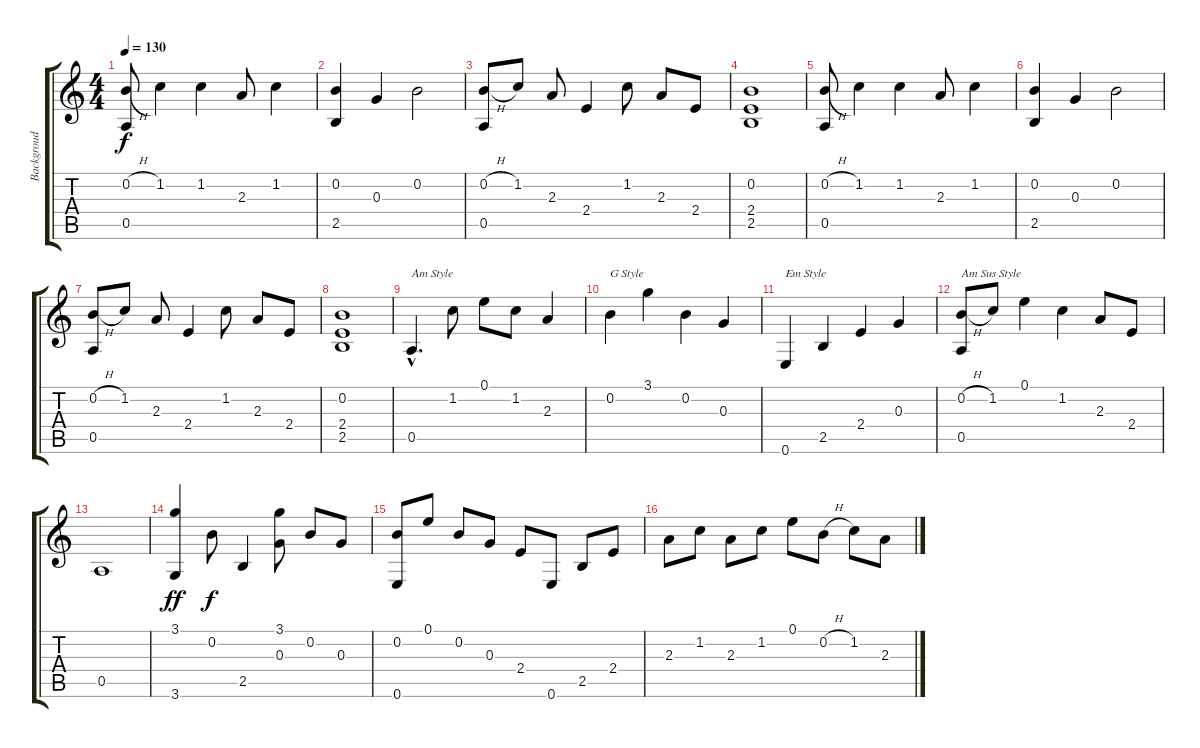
\track ("Backgroud Arpegio Guitar" "Backgroud ") {instrument acousticguitarsteel}
\staff {score tabs}
\tuning (E4 B3 G3 D3 A2 E2) {hide}
\ts (4 4)
\tempo 130
\clef g2
\ks c
(0.2{h} 0.5).8{dy f volume 8} 1.2.4 1.2.4 2.3.8 1.2.4 |
(0.2 2.5).4 0.3.4 0.2.2 |
(0.2{h} 0.5).8 1.2.8 2.3.8 2.4.4 1.2.8 2.3.8 2.4.8 |
(0.2 2.4 2.5).1 |
(0.2{h} 0.5).8 1.2.4 1.2.4 2.3.8 1.2.4 |
(0.2 2.5).4 0.3.4 0.2.2 |
(0.2{h} 0.5).8 1.2.8 2.3.8 2.4.4 1.2.8 2.3.8 2.4.8 |
(0.2 2.4 2.5).1 |
0.5{hac}.4{d txt "Am Style" volume 10} 1.2.8 0.1.8 1.2.8 2.3.4 |
0.2.4{txt "G Style"} 3.1.4 0.2.4 0.3.4 |
0.6.4{txt "Em Style"} 2.5.4 2.4.4 0.3.4 |
(0.2{h} 0.5).8{txt "Am Sus Style"} 1.2.8 0.1.4 1.2.4 2.3.8 2.4.8 |
0.5.1 |
(3.1 3.6).4{dy ff} 0.2.8{dy f} 2.5.4 (3.1 0.3).8 0.2.8 0.3.8 |
(0.2 0.6).8 0.1.8 0.2.8 0.3.8 2.4.8 0.6.8 2.5.8 2.4.8 |
2.3.8 1.2.8 2.3.8 1.2.8 0.1.8 0.2{h}.8 1.2.8 2.3.8
